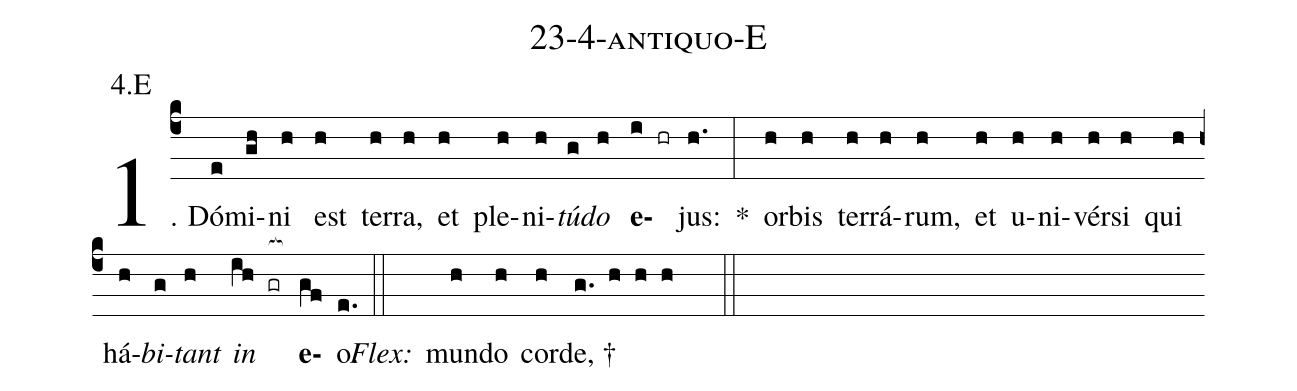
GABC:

name: 23-4-antiquo-E;
annotation: 4.E;
%%
(c4)1. Dó(e)mi(gh)ni(h) est(h) ter(h)ra,(h) et(h) ple(h)ni(h)<i>tú</i>(g)<i>do</i>(h) <b>e</b>(i hr)jus:(h.) *(:) or(h)bis(h) ter(h)rá(h)rum,(h) et(h) u(h)ni(h)vér(h)si(h) qui(h) há(h)<i>bi</i>(g)<i>tant</i>(h) <i>in</i>(ih gr[ocb:1{]) <b>e</b>(gf[ocb:0}])o.(e.) (::)
<i>Flex:</i>()  mun(h)do(h) cor(h)de, †(g. h h h  ::)
